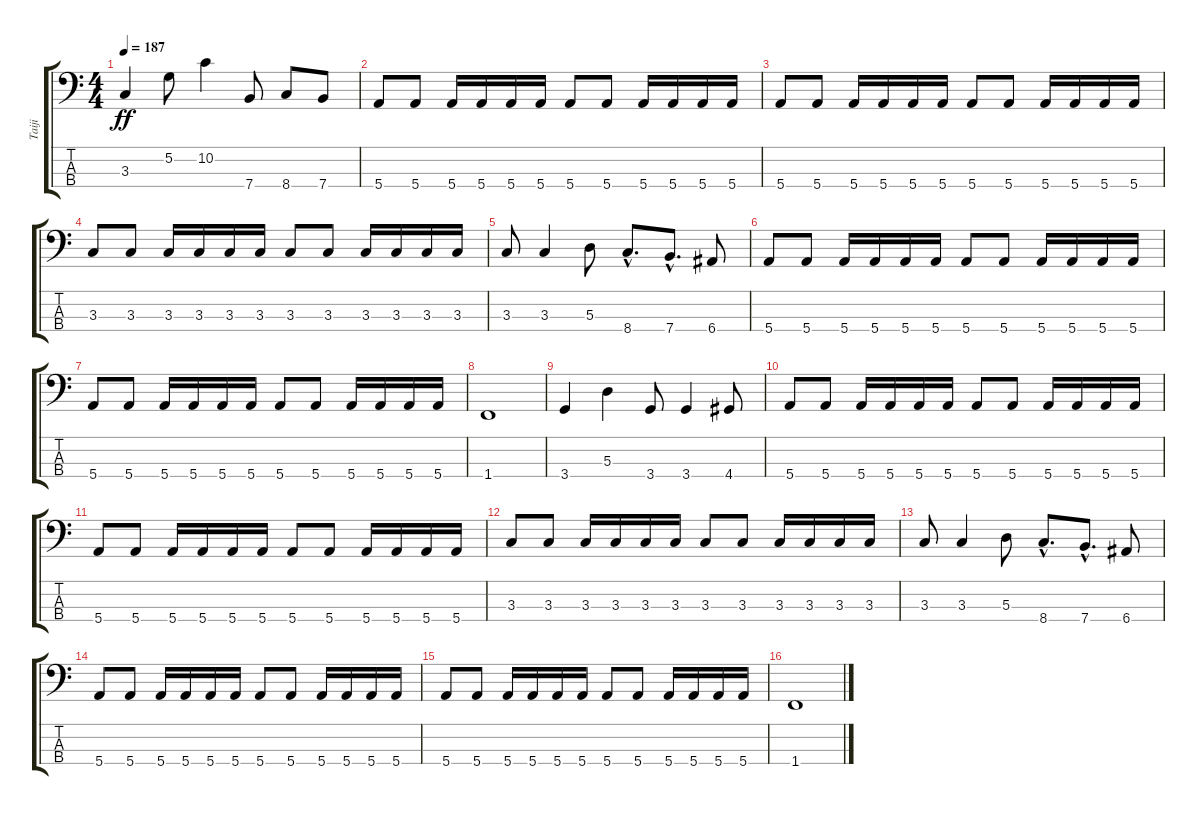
\track ("Taiji" "Taiji") {instrument electricbasspick}
\staff {score tabs}
\tuning (G2 D2 A1 E1) {hide}
\ts (4 4)
\tempo 187
\clef f4
\ks c
3.3.4{dy ff} 5.2.8 10.2.4 7.4.8 8.4.8 7.4.8 |
5.4.8 5.4.8 5.4.16 5.4.16 5.4.16 5.4.16 5.4.8 5.4.8 5.4.16 5.4.16 5.4.16 5.4.16 |
5.4.8 5.4.8 5.4.16 5.4.16 5.4.16 5.4.16 5.4.8 5.4.8 5.4.16 5.4.16 5.4.16 5.4.16 |
3.3.8 3.3.8 3.3.16 3.3.16 3.3.16 3.3.16 3.3.8 3.3.8 3.3.16 3.3.16 3.3.16 3.3.16 |
3.3.8 3.3.4 5.3.8 8.4{hac}.8{d} 7.4{hac}.8{d} 6.4.8 |
5.4.8 5.4.8 5.4.16 5.4.16 5.4.16 5.4.16 5.4.8 5.4.8 5.4.16 5.4.16 5.4.16 5.4.16 |
5.4.8 5.4.8 5.4.16 5.4.16 5.4.16 5.4.16 5.4.8 5.4.8 5.4.16 5.4.16 5.4.16 5.4.16 |
1.4.1 |
3.4.4 5.3.4 3.4.8 3.4.4 4.4.8 |
5.4.8 5.4.8 5.4.16 5.4.16 5.4.16 5.4.16 5.4.8 5.4.8 5.4.16 5.4.16 5.4.16 5.4.16 |
5.4.8 5.4.8 5.4.16 5.4.16 5.4.16 5.4.16 5.4.8 5.4.8 5.4.16 5.4.16 5.4.16 5.4.16 |
3.3.8 3.3.8 3.3.16 3.3.16 3.3.16 3.3.16 3.3.8 3.3.8 3.3.16 3.3.16 3.3.16 3.3.16 |
3.3.8 3.3.4 5.3.8 8.4{hac}.8{d} 7.4{hac}.8{d} 6.4.8 |
5.4.8 5.4.8 5.4.16 5.4.16 5.4.16 5.4.16 5.4.8 5.4.8 5.4.16 5.4.16 5.4.16 5.4.16 |
5.4.8 5.4.8 5.4.16 5.4.16 5.4.16 5.4.16 5.4.8 5.4.8 5.4.16 5.4.16 5.4.16 5.4.16 |
1.4.1
